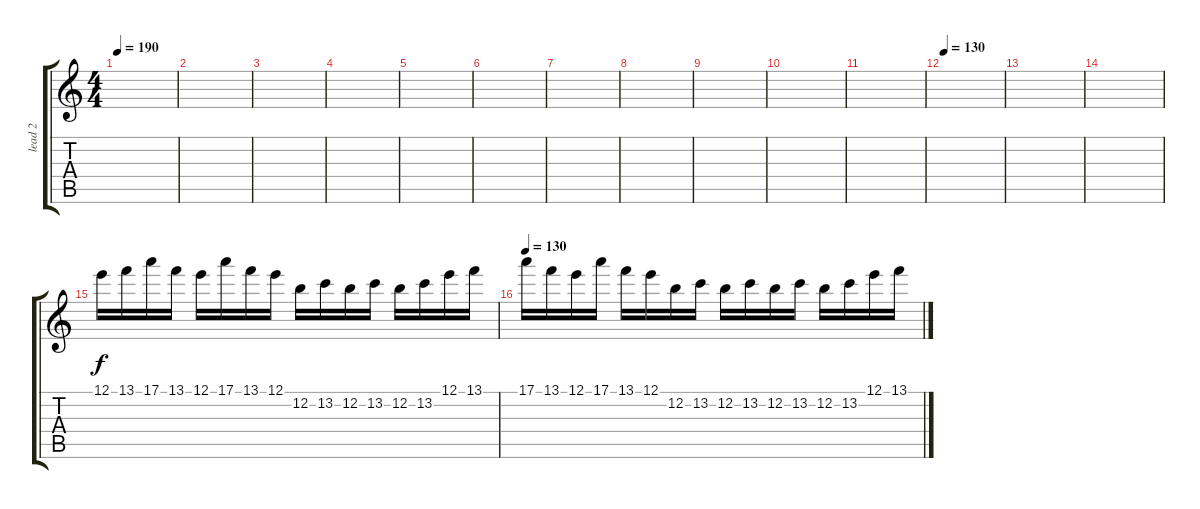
\track ("lead 2" "lead 2") {instrument distortionguitar}
\staff {score tabs}
\tuning (E4 B3 G3 D3 A2 E2) {hide}
\ts (4 4)
\tempo 190
\clef g2
\ks c
|
|
|
|
|
|
|
|
|
|
|
\tempo 130
|
|
|
12.1.16 13.1.16 17.1.16 13.1.16 12.1.16 17.1.16 13.1.16 12.1.16 12.2.16 13.2.16 12.2.16 13.2.16 12.2.16 13.2.16 12.1.16 13.1.16 |
\tempo 130
17.1.16 13.1.16 12.1.16 17.1.16 13.1.16 12.1.16 12.2.16 13.2.16 12.2.16 13.2.16 12.2.16 13.2.16 12.2.16 13.2.16 12.1.16 13.1.16
